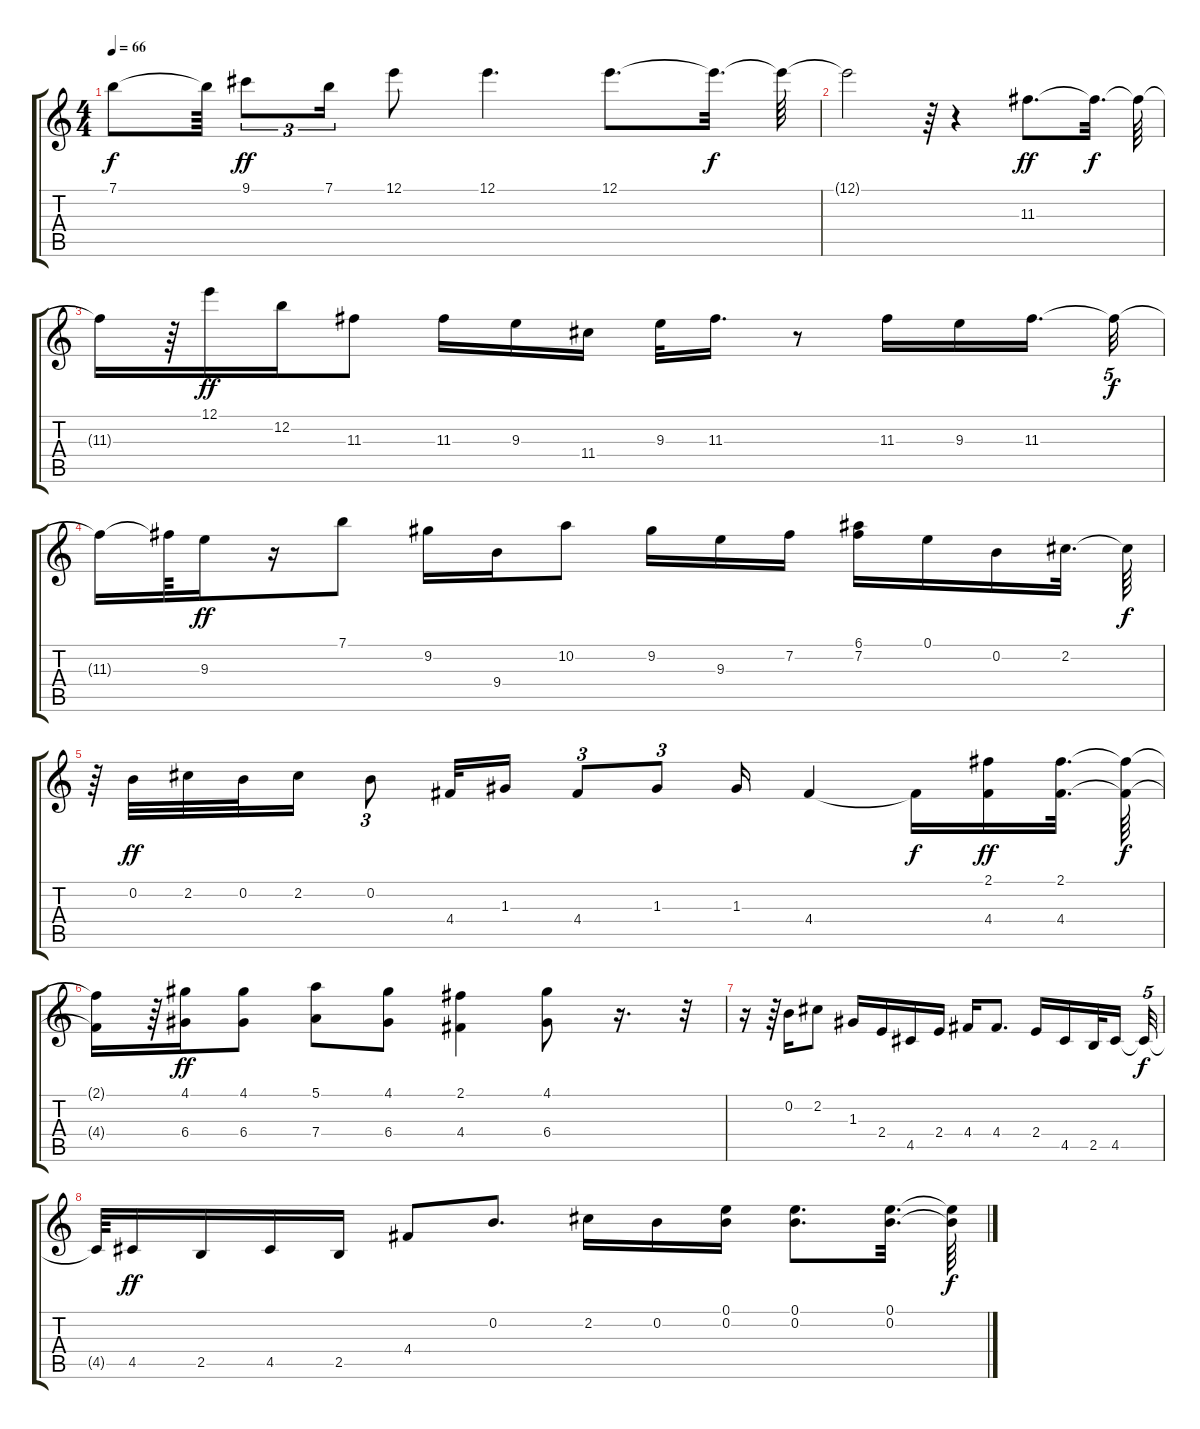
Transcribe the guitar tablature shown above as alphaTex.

\track "" {instrument distortionguitar}
\staff {score tabs}
\tuning (E4 B3 G3 D3 A2 E2) {hide}
\ts (4 4)
\tempo 66
\clef g2
\ks c
7.1{t}.8{dy f} 7.1{t}.64 9.1.8{tu (3 2) dy ff} 7.1.16{tu (3 2)} 12.1.8 12.1.4{d} 12.1.8{d} 12.1{t}.32{d dy f} 12.1{t}.64 |
12.1{t}.2 r.64 r.4 11.3.8{d dy ff} 11.3{t}.32{d dy f} 11.3{t}.64 |
11.3{t}.16 r.64 12.1.16{dy ff} 12.2.16 11.3.8 11.3.16 9.3.16 11.4.16 9.3.32 11.3.16{d} r.8 11.3.16 9.3.16 11.3.16{d beam splitsecondary} 11.3{t}.32{tu (5 4) dy f} |
11.3{t}.16 11.3{t}.64 9.3.16{dy ff} r.16 7.1.8 9.2.16 9.4.16 10.2.8 9.2.16 9.3.16 7.2.16 (6.1 7.2).16 0.1.16 0.2.16 2.2.32{d} 2.2{t}.64{dy f} |
r.64 0.2.32{dy ff} 2.2.32 0.2.32 2.2.16 0.2.8{tu (3 2)} 4.4.32 1.3.16 4.4.8{tu (3 2)} 1.3.8{tu (3 2)} 1.3.16 4.4.4 4.4{t}.16{dy f} (2.1 4.4).16{dy ff} (2.1 4.4).32{d} (2.1{t} 4.4{t}).64{dy f} |
(2.1{t} 4.4{t}).16 r.64 (4.1 6.4).16{dy ff} (4.1 6.4).8 (5.1 7.4).8 (4.1 6.4).8 (2.1 4.4).4 (4.1 6.4).8 r.16{d} r.32{tu (5 4)} |
r.16 r.64 0.2.16 2.2.8 1.3.16 2.4.16 4.5.16 2.4.16 4.4.16 4.4.8{d} 2.4.16 4.5.16 2.5.32 4.5.16{beam splitsecondary} 4.5{t}.32{tu (5 4) dy f} |
4.5{t}.64 4.5.16{dy ff} 2.5.16 4.5.16 2.5.16 4.4.8 0.2.8{d} 2.2.16 0.2.16 (0.1 0.2).16 (0.1 0.2).8{d} (0.1 0.2).32{d} (0.1{t} 0.2{t}).64{dy f}
